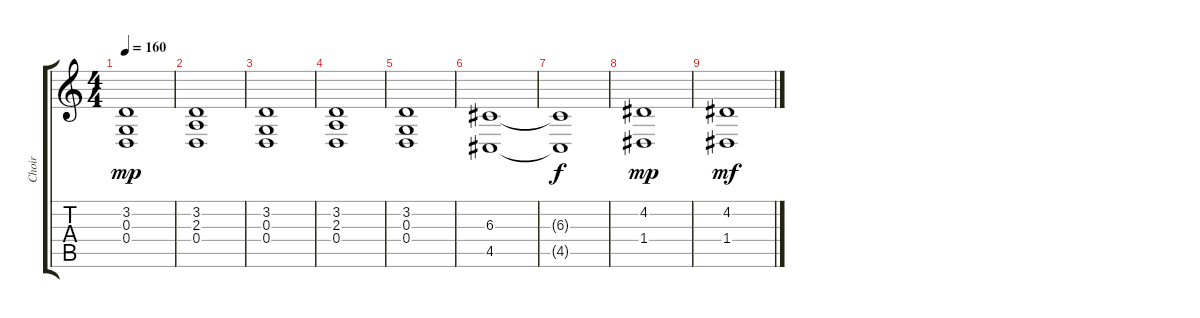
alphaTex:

\track ("Choir" "Choir") {instrument choiraahs}
\staff {score tabs}
\tuning (E4 B3 G3 D3 A2 E2) {hide}
\ts (4 4)
\tempo 160
\clef g2
\ks c
(3.2 0.3 0.4).1{dy mp} |
(3.2 2.3 0.4).1 |
(3.2 0.3 0.4).1 |
(3.2 2.3 0.4).1 |
(3.2 0.3 0.4).1 |
(6.3 4.5).1 |
(6.3{t} 4.5{t}).1{dy f} |
(4.2 1.4).1{dy mp} |
(4.2 1.4).1{dy mf}
